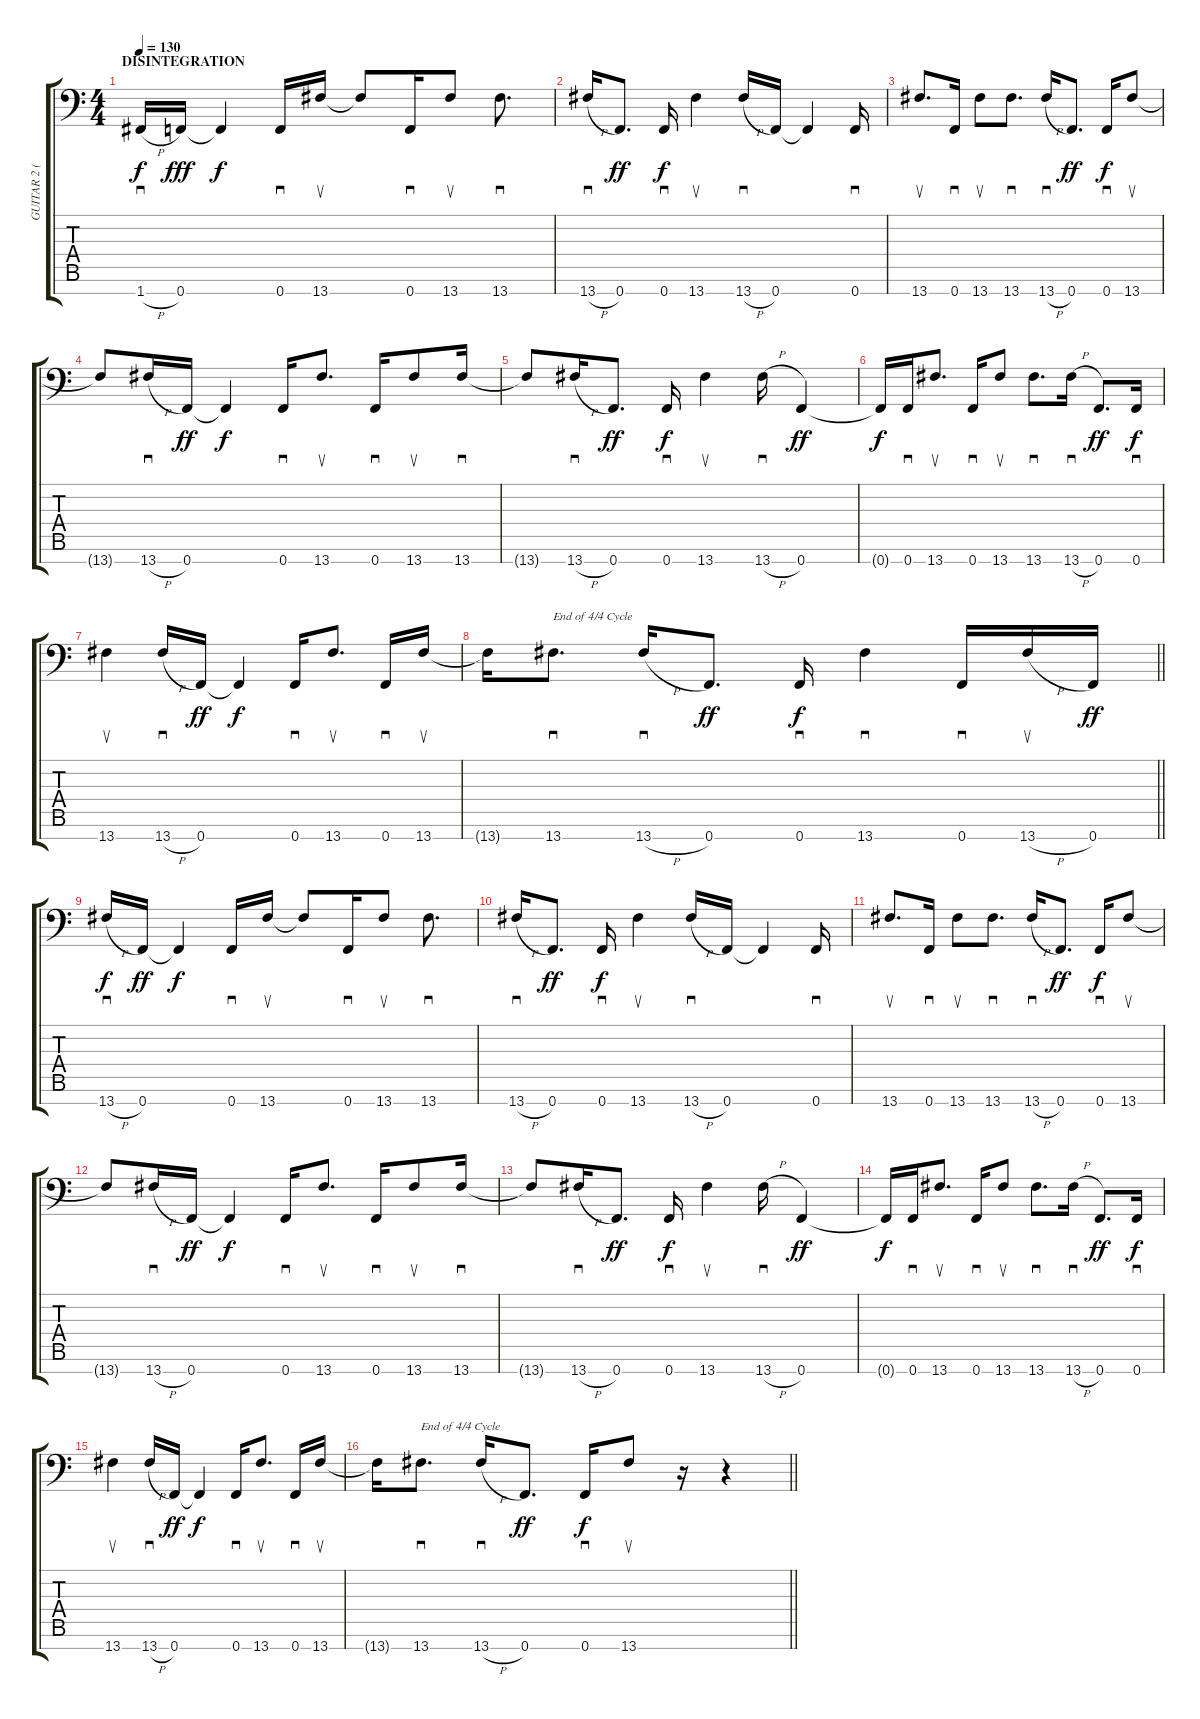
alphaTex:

\track ("GUITAR 2 (Marten Hagstrom)" "GUITAR 2 (") {instrument distortionguitar}
\staff {score tabs}
\tuning (Bb3 F3 Db3 Ab2 Eb2 Bb1 F1) {hide}
\ts (4 4)
\section ("" "DISINTEGRATION")
\tempo 130
\clef f4
\ks c
1.7{h}.16{sd dy f} 0.7.16{dy fff} 0.7{t}.4{dy f} 0.7.16{sd} 13.7.16{su} 13.7{t}.8 0.7.16{sd} 13.7.8{su} 13.7.8{d sd} |
13.7{h}.16{sd} 0.7.8{d dy ff} 0.7.16{sd dy f} 13.7.4{su} 13.7{h}.16{sd} 0.7.16 0.7{t}.4 0.7.16{sd} |
13.7.8{d su} 0.7.16{sd} 13.7.8{su} 13.7.8{d sd} 13.7{h}.16{sd} 0.7.8{d dy ff} 0.7.16{sd dy f} 13.7.8{su} |
13.7{t}.8 13.7{h}.16{sd} 0.7.16{dy ff} 0.7{t}.4{dy f} 0.7.16{sd} 13.7.8{d su} 0.7.16{sd} 13.7.8{su} 13.7.16{sd} |
13.7{t}.8 13.7{h}.16{sd} 0.7.8{d dy ff} 0.7.16{sd dy f} 13.7.4{su} 13.7{h}.16{sd} 0.7.4{dy ff} |
0.7{t}.16{dy f} 0.7.16{sd} 13.7.8{d su} 0.7.16{sd} 13.7.8{su} 13.7.8{d sd} 13.7{h}.16{sd} 0.7.8{d dy ff} 0.7.16{sd dy f} |
13.7.4{su} 13.7{h}.16{sd} 0.7.16{dy ff} 0.7{t}.4{dy f} 0.7.16{sd} 13.7.8{d su} 0.7.16{sd} 13.7.16{su} |
\barLineRight lightlight
13.7{t}.16 13.7.8{d sd txt "End of 4/4 Cycle"} 13.7{h}.16{sd} 0.7.8{d dy ff} 0.7.16{sd dy f} 13.7.4{sd} 0.7.16{sd} 13.7{h}.16{su} 0.7.16{dy ff} |
13.7{h}.16{sd dy f} 0.7.16{dy ff} 0.7{t}.4{dy f} 0.7.16{sd} 13.7.16{su} 13.7{t}.8 0.7.16{sd} 13.7.8{su} 13.7.8{d sd} |
13.7{h}.16{sd} 0.7.8{d dy ff} 0.7.16{sd dy f} 13.7.4{su} 13.7{h}.16{sd} 0.7.16 0.7{t}.4 0.7.16{sd} |
13.7.8{d su} 0.7.16{sd} 13.7.8{su} 13.7.8{d sd} 13.7{h}.16{sd} 0.7.8{d dy ff} 0.7.16{sd dy f} 13.7.8{su} |
13.7{t}.8 13.7{h}.16{sd} 0.7.16{dy ff} 0.7{t}.4{dy f} 0.7.16{sd} 13.7.8{d su} 0.7.16{sd} 13.7.8{su} 13.7.16{sd} |
13.7{t}.8 13.7{h}.16{sd} 0.7.8{d dy ff} 0.7.16{sd dy f} 13.7.4{su} 13.7{h}.16{sd} 0.7.4{dy ff} |
0.7{t}.16{dy f} 0.7.16{sd} 13.7.8{d su} 0.7.16{sd} 13.7.8{su} 13.7.8{d sd} 13.7{h}.16{sd} 0.7.8{d dy ff} 0.7.16{sd dy f} |
13.7.4{su} 13.7{h}.16{sd} 0.7.16{dy ff} 0.7{t}.4{dy f} 0.7.16{sd} 13.7.8{d su} 0.7.16{sd} 13.7.16{su} |
\barLineRight lightlight
13.7{t}.16 13.7.8{d sd txt "End of 4/4 Cycle"} 13.7{h}.16{sd} 0.7.8{d dy ff} 0.7.16{sd dy f} 13.7.8{su} r.16 r.4
